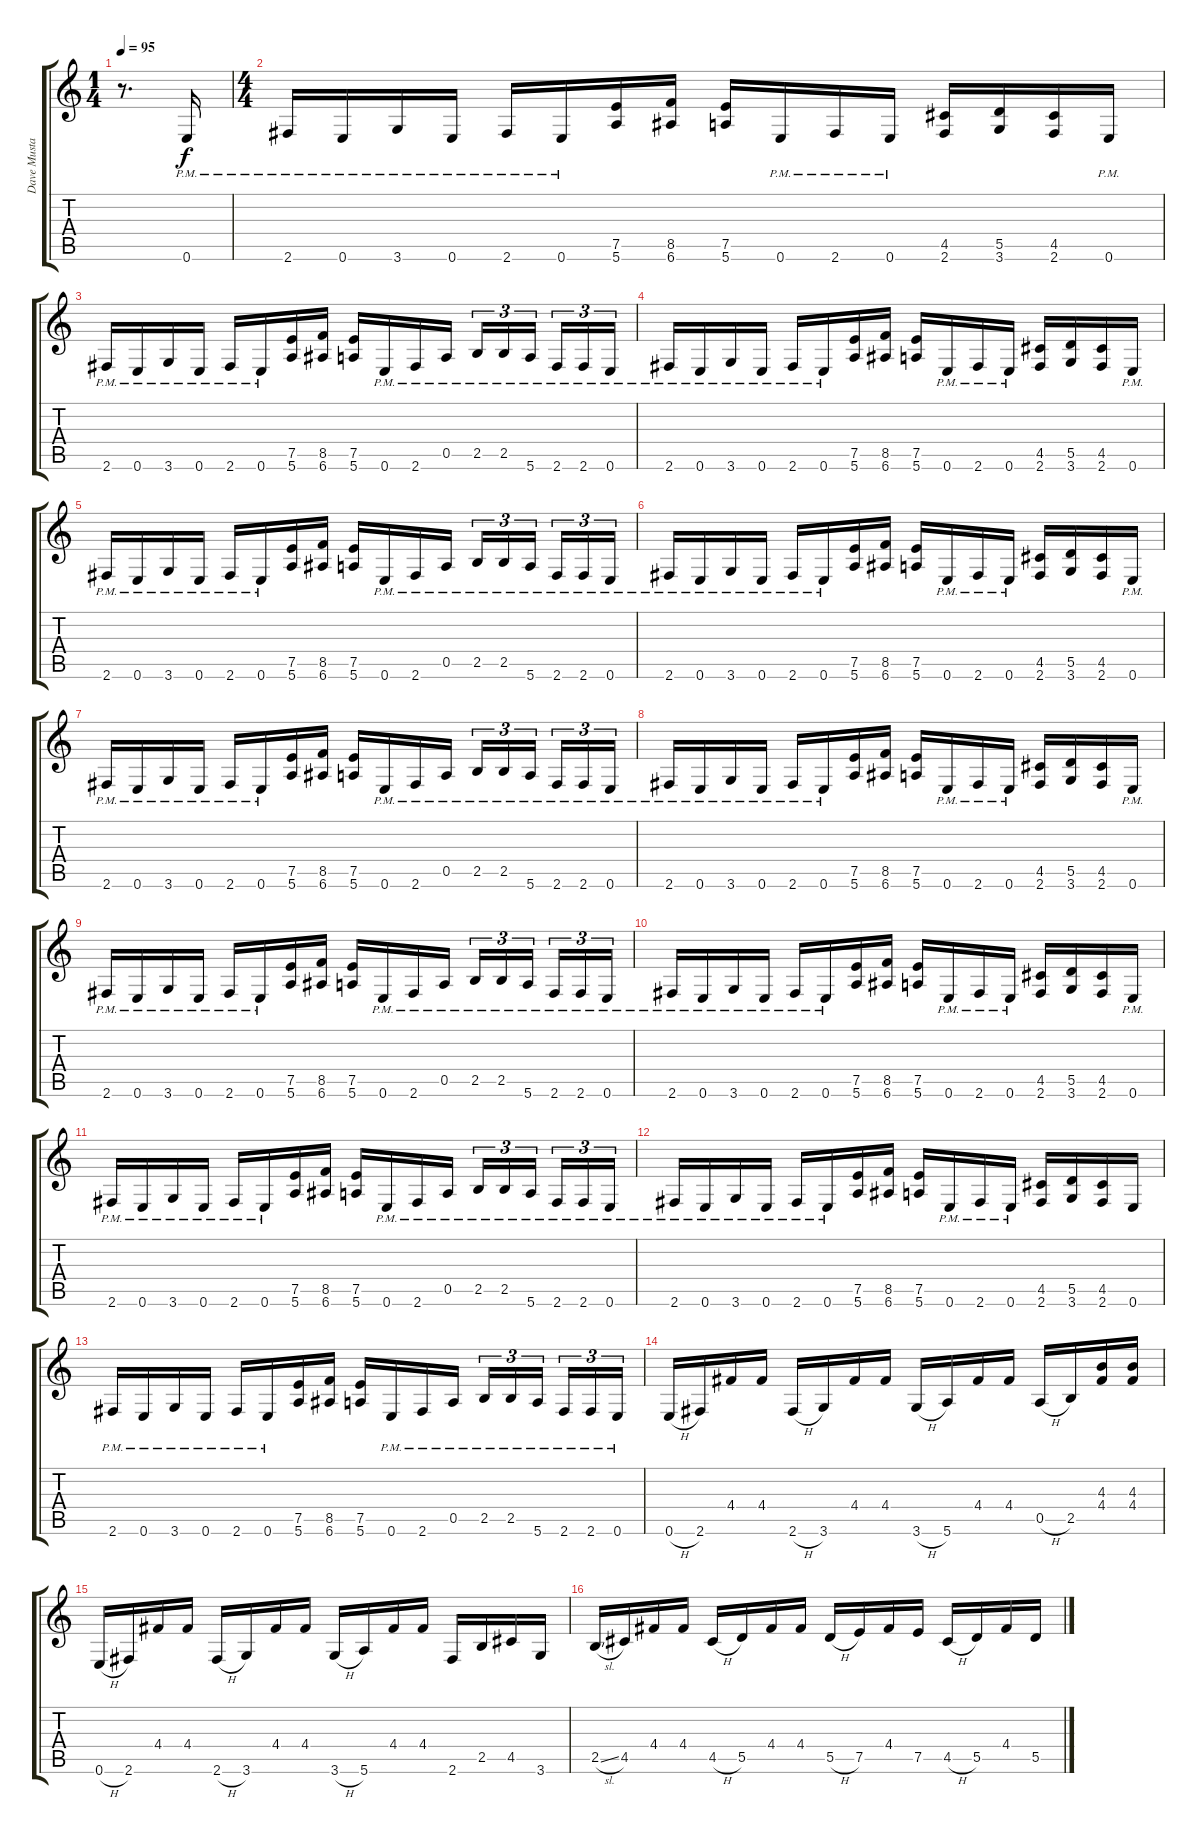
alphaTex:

\track ("Dave Mustaine" "Dave Musta") {instrument distortionguitar}
\staff {score tabs}
\tuning (E4 B3 G3 D3 A2 E2) {hide}
\ts (1 4)
\tempo 95
\clef g2
\ks c
r.8{d dy f instrument distortionguitar} 0.6{pm}.16 |
\ts (4 4)
2.6{pm}.16 0.6{pm}.16 3.6{pm}.16 0.6{pm}.16 2.6{pm}.16 0.6{pm}.16 (7.5 5.6).16 (8.5 6.6).16 (7.5 5.6).16 0.6{pm}.16 2.6{pm}.16 0.6{pm}.16 (4.5 2.6).16 (5.5 3.6).16 (4.5 2.6).16 0.6{pm}.16 |
2.6{pm}.16 0.6{pm}.16 3.6{pm}.16 0.6{pm}.16 2.6{pm}.16 0.6{pm}.16 (7.5 5.6).16 (8.5 6.6).16 (7.5 5.6).16 0.6{pm}.16 2.6{pm}.16 0.5{pm}.16 2.5{pm}.16{tu (3 2)} 2.5{pm}.16{tu (3 2)} 5.6{pm}.16{tu (3 2) beam splitsecondary} 2.6{pm}.16{tu (3 2)} 2.6{pm}.16{tu (3 2)} 0.6{pm}.16{tu (3 2)} |
2.6{pm}.16 0.6{pm}.16 3.6{pm}.16 0.6{pm}.16 2.6{pm}.16 0.6{pm}.16 (7.5 5.6).16 (8.5 6.6).16 (7.5 5.6).16 0.6{pm}.16 2.6{pm}.16 0.6{pm}.16 (4.5 2.6).16 (5.5 3.6).16 (4.5 2.6).16 0.6{pm}.16 |
2.6{pm}.16 0.6{pm}.16 3.6{pm}.16 0.6{pm}.16 2.6{pm}.16 0.6{pm}.16 (7.5 5.6).16 (8.5 6.6).16 (7.5 5.6).16 0.6{pm}.16 2.6{pm}.16 0.5{pm}.16 2.5{pm}.16{tu (3 2)} 2.5{pm}.16{tu (3 2)} 5.6{pm}.16{tu (3 2) beam splitsecondary} 2.6{pm}.16{tu (3 2)} 2.6{pm}.16{tu (3 2)} 0.6{pm}.16{tu (3 2)} |
2.6{pm}.16 0.6{pm}.16 3.6{pm}.16 0.6{pm}.16 2.6{pm}.16 0.6{pm}.16 (7.5 5.6).16 (8.5 6.6).16 (7.5 5.6).16 0.6{pm}.16 2.6{pm}.16 0.6{pm}.16 (4.5 2.6).16 (5.5 3.6).16 (4.5 2.6).16 0.6{pm}.16 |
2.6{pm}.16 0.6{pm}.16 3.6{pm}.16 0.6{pm}.16 2.6{pm}.16 0.6{pm}.16 (7.5 5.6).16 (8.5 6.6).16 (7.5 5.6).16 0.6{pm}.16 2.6{pm}.16 0.5{pm}.16 2.5{pm}.16{tu (3 2)} 2.5{pm}.16{tu (3 2)} 5.6{pm}.16{tu (3 2) beam splitsecondary} 2.6{pm}.16{tu (3 2)} 2.6{pm}.16{tu (3 2)} 0.6{pm}.16{tu (3 2)} |
2.6{pm}.16 0.6{pm}.16 3.6{pm}.16 0.6{pm}.16 2.6{pm}.16 0.6{pm}.16 (7.5 5.6).16 (8.5 6.6).16 (7.5 5.6).16 0.6{pm}.16 2.6{pm}.16 0.6{pm}.16 (4.5 2.6).16 (5.5 3.6).16 (4.5 2.6).16 0.6{pm}.16 |
2.6{pm}.16 0.6{pm}.16 3.6{pm}.16 0.6{pm}.16 2.6{pm}.16 0.6{pm}.16 (7.5 5.6).16 (8.5 6.6).16 (7.5 5.6).16 0.6{pm}.16 2.6{pm}.16 0.5{pm}.16 2.5{pm}.16{tu (3 2)} 2.5{pm}.16{tu (3 2)} 5.6{pm}.16{tu (3 2) beam splitsecondary} 2.6{pm}.16{tu (3 2)} 2.6{pm}.16{tu (3 2)} 0.6{pm}.16{tu (3 2)} |
2.6{pm}.16 0.6{pm}.16 3.6{pm}.16 0.6{pm}.16 2.6{pm}.16 0.6{pm}.16 (7.5 5.6).16 (8.5 6.6).16 (7.5 5.6).16 0.6{pm}.16 2.6{pm}.16 0.6{pm}.16 (4.5 2.6).16 (5.5 3.6).16 (4.5 2.6).16 0.6{pm}.16 |
2.6{pm}.16 0.6{pm}.16 3.6{pm}.16 0.6{pm}.16 2.6{pm}.16 0.6{pm}.16 (7.5 5.6).16 (8.5 6.6).16 (7.5 5.6).16 0.6{pm}.16 2.6{pm}.16 0.5{pm}.16 2.5{pm}.16{tu (3 2)} 2.5{pm}.16{tu (3 2)} 5.6{pm}.16{tu (3 2) beam splitsecondary} 2.6{pm}.16{tu (3 2)} 2.6{pm}.16{tu (3 2)} 0.6{pm}.16{tu (3 2)} |
2.6{pm}.16 0.6{pm}.16 3.6{pm}.16 0.6{pm}.16 2.6{pm}.16 0.6{pm}.16 (7.5 5.6).16 (8.5 6.6).16 (7.5 5.6).16 0.6{pm}.16 2.6{pm}.16 0.6{pm}.16 (4.5 2.6).16 (5.5 3.6).16 (4.5 2.6).16 0.6.16 |
2.6{pm}.16 0.6{pm}.16 3.6{pm}.16 0.6{pm}.16 2.6{pm}.16 0.6{pm}.16 (7.5 5.6).16 (8.5 6.6).16 (7.5 5.6).16 0.6{pm}.16 2.6{pm}.16 0.5{pm}.16 2.5{pm}.16{tu (3 2)} 2.5{pm}.16{tu (3 2)} 5.6{pm}.16{tu (3 2) beam splitsecondary} 2.6{pm}.16{tu (3 2)} 2.6{pm}.16{tu (3 2)} 0.6{pm}.16{tu (3 2)} |
0.6{h}.16 2.6.16 4.4.16 4.4.16 2.6{h}.16 3.6.16 4.4.16 4.4.16 3.6{h}.16 5.6.16 4.4.16 4.4.16 0.5{h}.16 2.5.16 (4.3 4.4).16 (4.3 4.4).16 |
0.6{h}.16 2.6.16 4.4.16 4.4.16 2.6{h}.16 3.6.16 4.4.16 4.4.16 3.6{h}.16 5.6.16 4.4.16 4.4.16 2.6.16 2.5.16 4.5.16 3.6.16 |
2.5{sl}.16 4.5.16 4.4.16 4.4.16 4.5{h}.16 5.5.16 4.4.16 4.4.16 5.5{h}.16 7.5.16 4.4.16 7.5.16 4.5{h}.16 5.5.16 4.4.16 5.5.16
